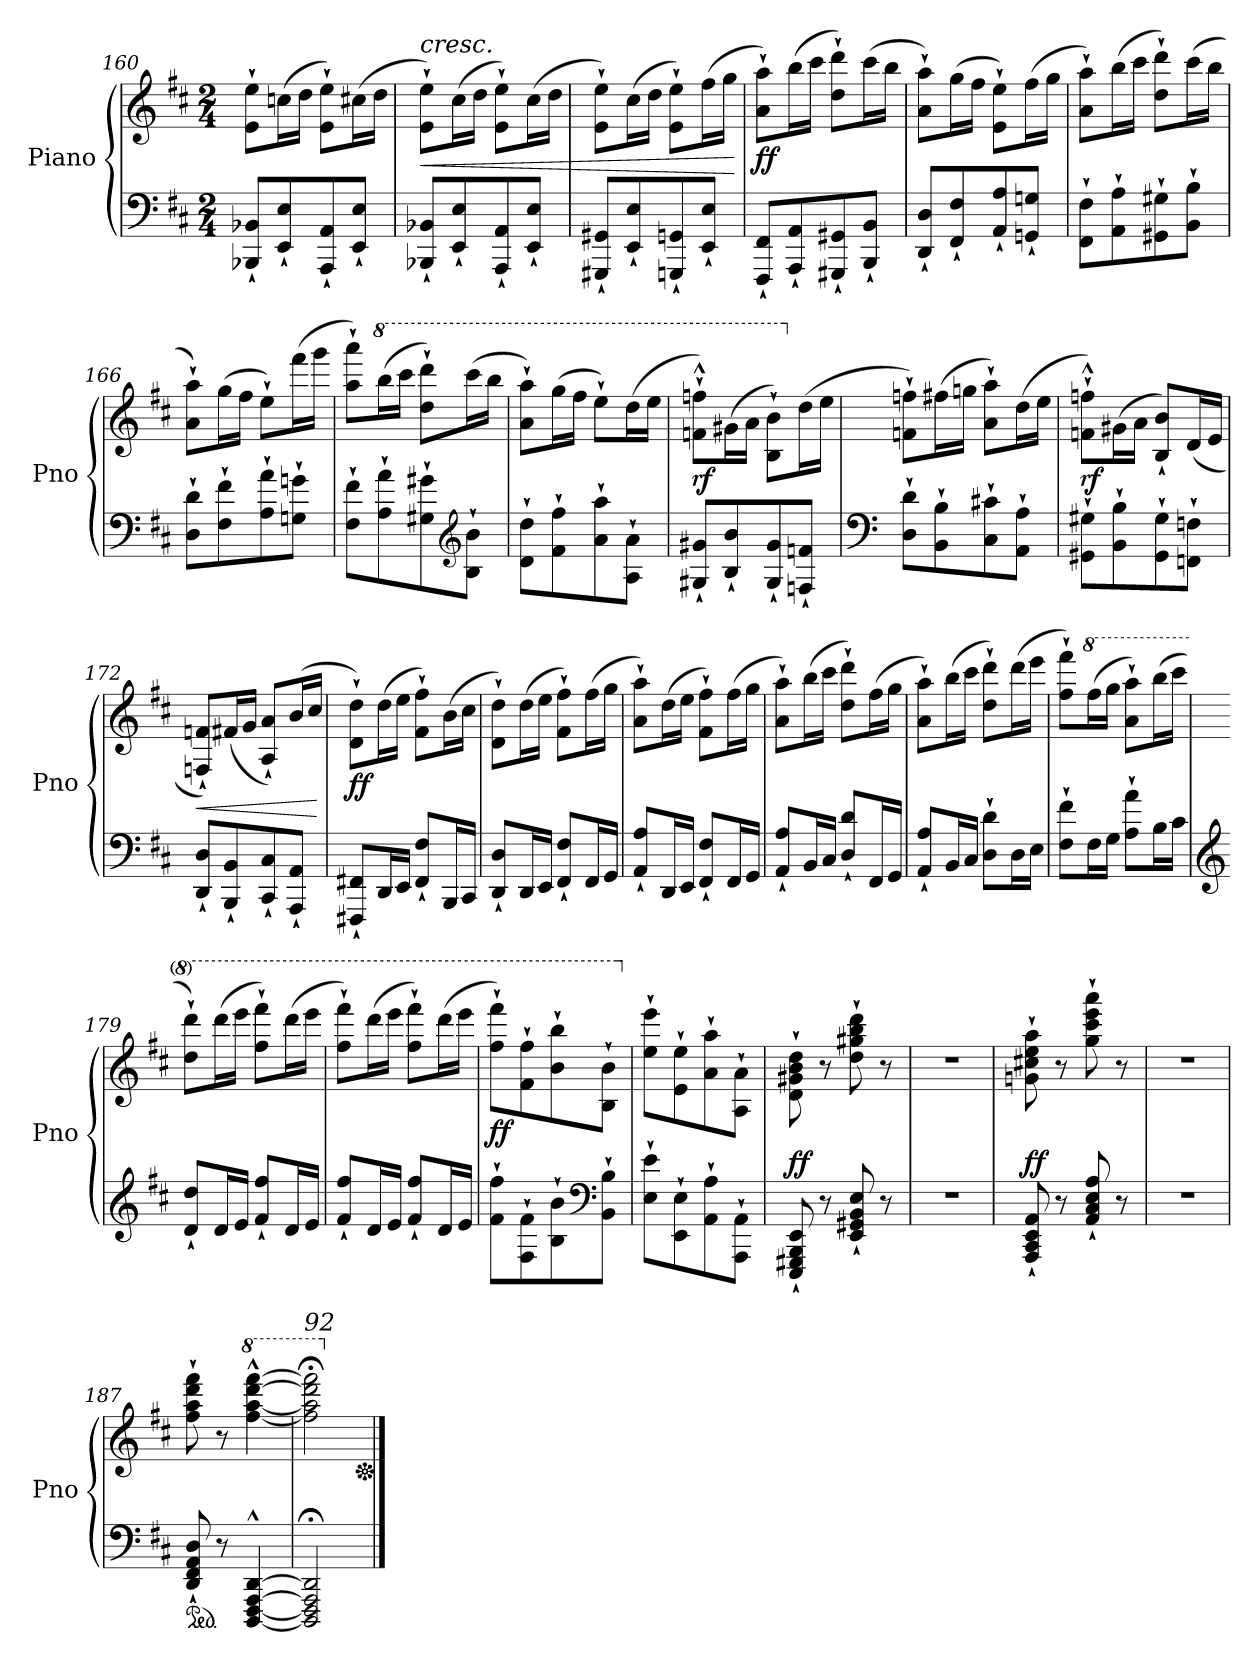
**kern	**kern	**dynam
*part1	*part1	*part1
*staff2	*staff1	*staff1/2
*I"Piano	*	*
*I'Pno	*	*
*clefF4	*clefG2	*
*k[f#c#]	*k[f#c#]	*
*M2/4	*M2/4	*
=160	=160	=160
8BBB-X/` 8BB-X/`L	8e\` 8ee\`L	.
8EE/` 8E/`	(16ccn\L	.
.	16dd\JJ	.
8AAA/` 8AA/`	8e\` 8ee\`L)	.
8EE/` 8E/`J	(16cc#X\L	.
.	16dd\JJ	.
=161	=161	=161
!	!LO:TX:a:i:t=cresc.	!
!	!	!LO:HP:b
8BBB-X/` 8BB-X/`L	8e\` 8ee\`L)	<
8EE/` 8E/`	(16cc#\L	.
.	16dd\JJ	.
8AAA/` 8AA/`	8e\` 8ee\`L)	.
8EE/` 8E/`J	(16cc#\L	.
.	16dd\JJ	.
=162	=162	=162
8GGG#X/` 8GG#X/`L	8e\` 8ee\`L)	.
8EE/` 8E/`	(16cc#\L	.
.	16dd\JJ	.
8GGGn/` 8GGn/`	8e\` 8ee\`L)	.
8EE/` 8E/`J	(16ff#\L	.
.	16gg\JJ	.
.	.	[
=163	=163	=163
!	!	!LO:DY:b
8FFF#/` 8FF#/`L	8a\` 8aa\`L)	ff
8AAA/` 8AA/`	(16bb\L	.
.	16ccc#\JJ	.
8GGG#X/` 8GG#X/`	8dd\` 8ddd\`L)	.
8BBB/` 8BB/`J	(16ccc#\L	.
.	16bb\JJ	.
=164	=164	=164
8DD/` 8D/`L	8a\` 8aa\`L)	.
8FF#/` 8F#/`	(16gg\L	.
.	16ff#\JJ	.
8AA/` 8A/`	8e\` 8ee\`L)	.
8GGn/` 8Gn/`J	(16ff#\L	.
.	16gg\JJ	.
!!LO:LB:g=z
=165	=165	=165
8FF#\` 8F#\`L	8a\` 8aa\`L)	.
8AA\` 8A\`	(16bb\L	.
.	16ccc#\JJ	.
8GG#X\` 8G#X\`	8dd\` 8ddd\`L)	.
8BB\` 8B\`J	(16ccc#\L	.
.	16bb\JJ	.
=166	=166	=166
8D\` 8d\`L	8a\` 8aa\`L)	.
8F#\` 8f#\`	(16gg\L	.
.	16ff#\JJ	.
8A\` 8a\`	8ee`\L)	.
8Gn\` 8gn\`J	(16fff#\L	.
.	16ggg\JJ	.
=167	=167	=167
8F#\` 8f#\`L	8aa\` 8aaa\`L)	.
*	*8va	*
8A\` 8a\`	(16bbb\L	.
.	16cccc#\JJ	.
8G#X\` 8g#X\`	8ddd\` 8dddd\`L)	.
*clefG2	*	*
8B\` 8b\`J	(16cccc#\L	.
.	16bbb\JJ	.
=168	=168	=168
8d\` 8dd\`L	8aa\` 8aaa\`L)	.
8f#\` 8ff#\`	(16ggg\L	.
.	16fff#\JJ	.
8a\` 8aa\`	8eee`\L)	.
8A\` 8a\`J	(16ddd\L	.
.	16eee\JJ	.
=169	=169	=169
!	!	!LO:DY:b
8G#X/` 8g#X/`L	8ffn\`^^ 8fffn\`^^L)	rf
8B/` 8b/`	(16gg#X\L	.
.	16aa\JJ	.
8G#/` 8g#/`	8b\` 8bb\`L)	.
*	*X8va	*
8Fn/` 8fn/`J	(16dd\L	.
.	16ee\JJ	.
=170	=170	=170
*clefF4	*	*
8D\` 8d\`L	8fn\` 8ffn\`L)	.
8BB\` 8B\`	(16ff#X\L	.
.	16ggn\JJ	.
8C#\` 8c#X\`	8a\` 8aa\`L)	.
8AA\` 8A\`J	(16dd\L	.
.	16ee\JJ	.
!!LO:LB:g=z
=171	=171	=171
!	!	!LO:DY:b
8GG#X\` 8G#X\`L	8fn\`^^ 8ffn\`^^L)	rf
8BB\` 8B\`	(16g#X\L	.
.	16a\JJ	.
8GG#\` 8G#\`	8B/` 8b/`L)	.
8FFn\` 8Fn\`J	(>16d/L	.
.	16e/JJ	.
=172	=172	=172
!	!	!LO:HP:b
8DD/` 8D/`L	8Fn/` 8fn/`L)	<
8BBB/` 8BB/`	(>16f#X/L	.
.	16g/JJ	.
8CC#/` 8C#/`	8A/` 8a/`L)	.
8AAA/` 8AA/`J	(>16b/L	.
.	16cc#/JJ	.
.	.	[
=173	=173	=173
!	!	!LO:DY:b
8FFF#X/` 8FF#X/`L	8d\` 8dd\`L)	ff
16DD/L	(16dd\L	.
16EE/JJ	16ee\JJ	.
8FF#/` 8F#/`L	8f#\` 8ff#\`L)	.
16BBB/L	(16b\L	.
16CC#/JJ	16cc#\JJ	.
=174	=174	=174
8DD/` 8D/`L	8d\` 8dd\`L)	.
16DD/L	(16dd\L	.
16EE/JJ	16ee\JJ	.
8FF#/` 8F#/`L	8f#\` 8ff#\`L)	.
16FF#/L	(16ff#\L	.
16GG/JJ	16gg\JJ	.
=175	=175	=175
8AA/` 8A/`L	8a\` 8aa\`L)	.
16DD/L	(16dd\L	.
16EE/JJ	16ee\JJ	.
8FF#/` 8F#/`L	8f#\` 8ff#\`L)	.
16FF#/L	(16ff#\L	.
16GG/JJ	16gg\JJ	.
!!LO:LB:g=z
=176	=176	=176
8AA/` 8A/`L	8a\` 8aa\`L)	.
16BB/L	(16bb\L	.
16C#/JJ	16ccc#\JJ	.
8D/` 8d/`L	8dd\` 8ddd\`L)	.
16FF#/L	(16ff#\L	.
16GG/JJ	16gg\JJ	.
=177	=177	=177
8AA/` 8A/`L	8a\` 8aa\`L)	.
16BB/L	(16bb\L	.
16C#/JJ	16ccc#\JJ	.
8D\` 8d\`L	8dd\` 8ddd\`L)	.
16D\L	(16ddd\L	.
16E\JJ	16eee\JJ	.
=178	=178	=178
8F#\` 8f#\`L	8ff#\` 8fff#\`L)	.
*	*8va	*
16F#\L	(16fff#\L	.
16G\JJ	16ggg\JJ	.
8A\` 8a\`L	8aa\` 8aaa\`L)	.
16B\L	(16bbb\L	.
16c#\JJ	16cccc#\JJ	.
=179	=179	=179
*clefG2	*	*
8d/` 8dd/`L	8ddd\` 8dddd\`L)	.
16d/L	(16dddd\L	.
16e/JJ	16eeee\JJ	.
8f#/` 8ff#/`L	8fff#\` 8ffff#\`L)	.
16d/L	(16dddd\L	.
16e/JJ	16eeee\JJ	.
=180	=180	=180
8f#/` 8ff#/`L	8fff#\` 8ffff#\`L)	.
16d/L	(16dddd\L	.
16e/JJ	16eeee\JJ	.
8f#/` 8ff#/`L	8fff#\` 8ffff#\`L)	.
16d/L	(16dddd\L	.
16e/JJ	16eeee\JJ	.
!!LO:LB:g=z
=181	=181	=181
!	!	!LO:DY:b
8f#\` 8ff#\`L	8fff#\` 8ffff#\`L)	ff
8F#\` 8f#\`	8ff#\` 8fff#\`	.
8B\` 8b\`	8bb\` 8bbb\`	.
*clefF4	*	*
8BB\` 8B\`J	8b\` 8bb\`J	.
=182	=182	=182
*	*X8va	*
8E\` 8e\`L	8ee\` 8eee\`L	.
8EE\` 8E\`	8e\` 8ee\`	.
8AA\` 8A\`	8a\` 8aa\`	.
8AAA\` 8AA\`J	8A\` 8a\`J	.
=183	=183	=183
!	!	!LO:DY:a=2
8EEE/` 8GGG#X/` 8BBB/` 8EE/`	8d\` 8g#X\` 8b\` 8dd\`	ff
8r	8r	.
8EE/` 8GG#X/` 8BB/` 8E/`	8dd\` 8gg#X\` 8bb\` 8ddd\`	.
8r	8r	.
=184	=184	=184
2r	2r	.
=185	=185	=185
!	!	!LO:DY:a=2
8AAA/` 8CC#/` 8EE/` 8AA/`	8gn\` 8cc#X\` 8ee\` 8aa\`	ff
8r	8r	.
8AA/` 8C#/` 8E/` 8A/`	8gg\` 8ccc#\` 8eee\` 8aaa\`	.
8r	8r	.
=186	=186	=186
2r	2r	.
=187	=187	=187
*ped	*	*
8DD/` 8FF#/` 8AA/` 8D/`	8ff#\` 8aa\` 8ddd\` 8fff#\`	.
8r	8r	.
*	*8va	*
[4DDD/^^ [4FFF#/^^ [4AAA/^^ [4DD/^^	[4fff#\^^ [4aaa\^^ [4dddd\^^ [4ffff#\^^	.
=188	=188	=188
!	!LO:TX:a:i:t=92	!
2DDD/];< 2FFF#/];< 2AAA/];< 2DD/];<	2fff#\]; 2aaa\]; 2dddd\]; 2ffff#\];	.
*	*X8va	*
*	*Xped	*
==	==	==
*-	*-	*-
